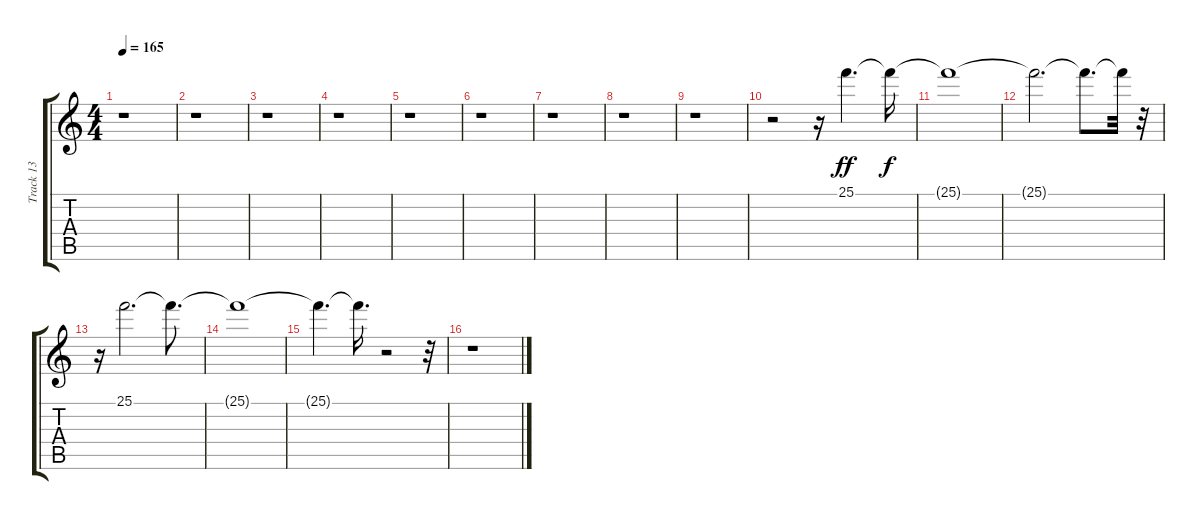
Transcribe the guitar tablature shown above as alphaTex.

\track ("Track 13" "Track 13") {instrument seashore}
\staff {score tabs}
\tuning (E4 B3 G3 D3 A2 E2) {hide}
\ts (4 4)
\tempo 165
\clef g2
\ks c
r.1{dy ff} |
r.1 |
r.1 |
r.1 |
r.1 |
r.1 |
r.1 |
r.1 |
r.1 |
r.2 r.16 25.1.4{d} 25.1{t}.16{dy f} |
25.1{t}.1 |
25.1{t}.2{d} 25.1{t}.8{d} 25.1{t}.32 r.32 |
r.16 25.1.2{d} 25.1{t}.8{d} |
25.1{t}.1 |
25.1{t}.4{d} 25.1{t}.16{d} r.2 r.32 |
r.1
